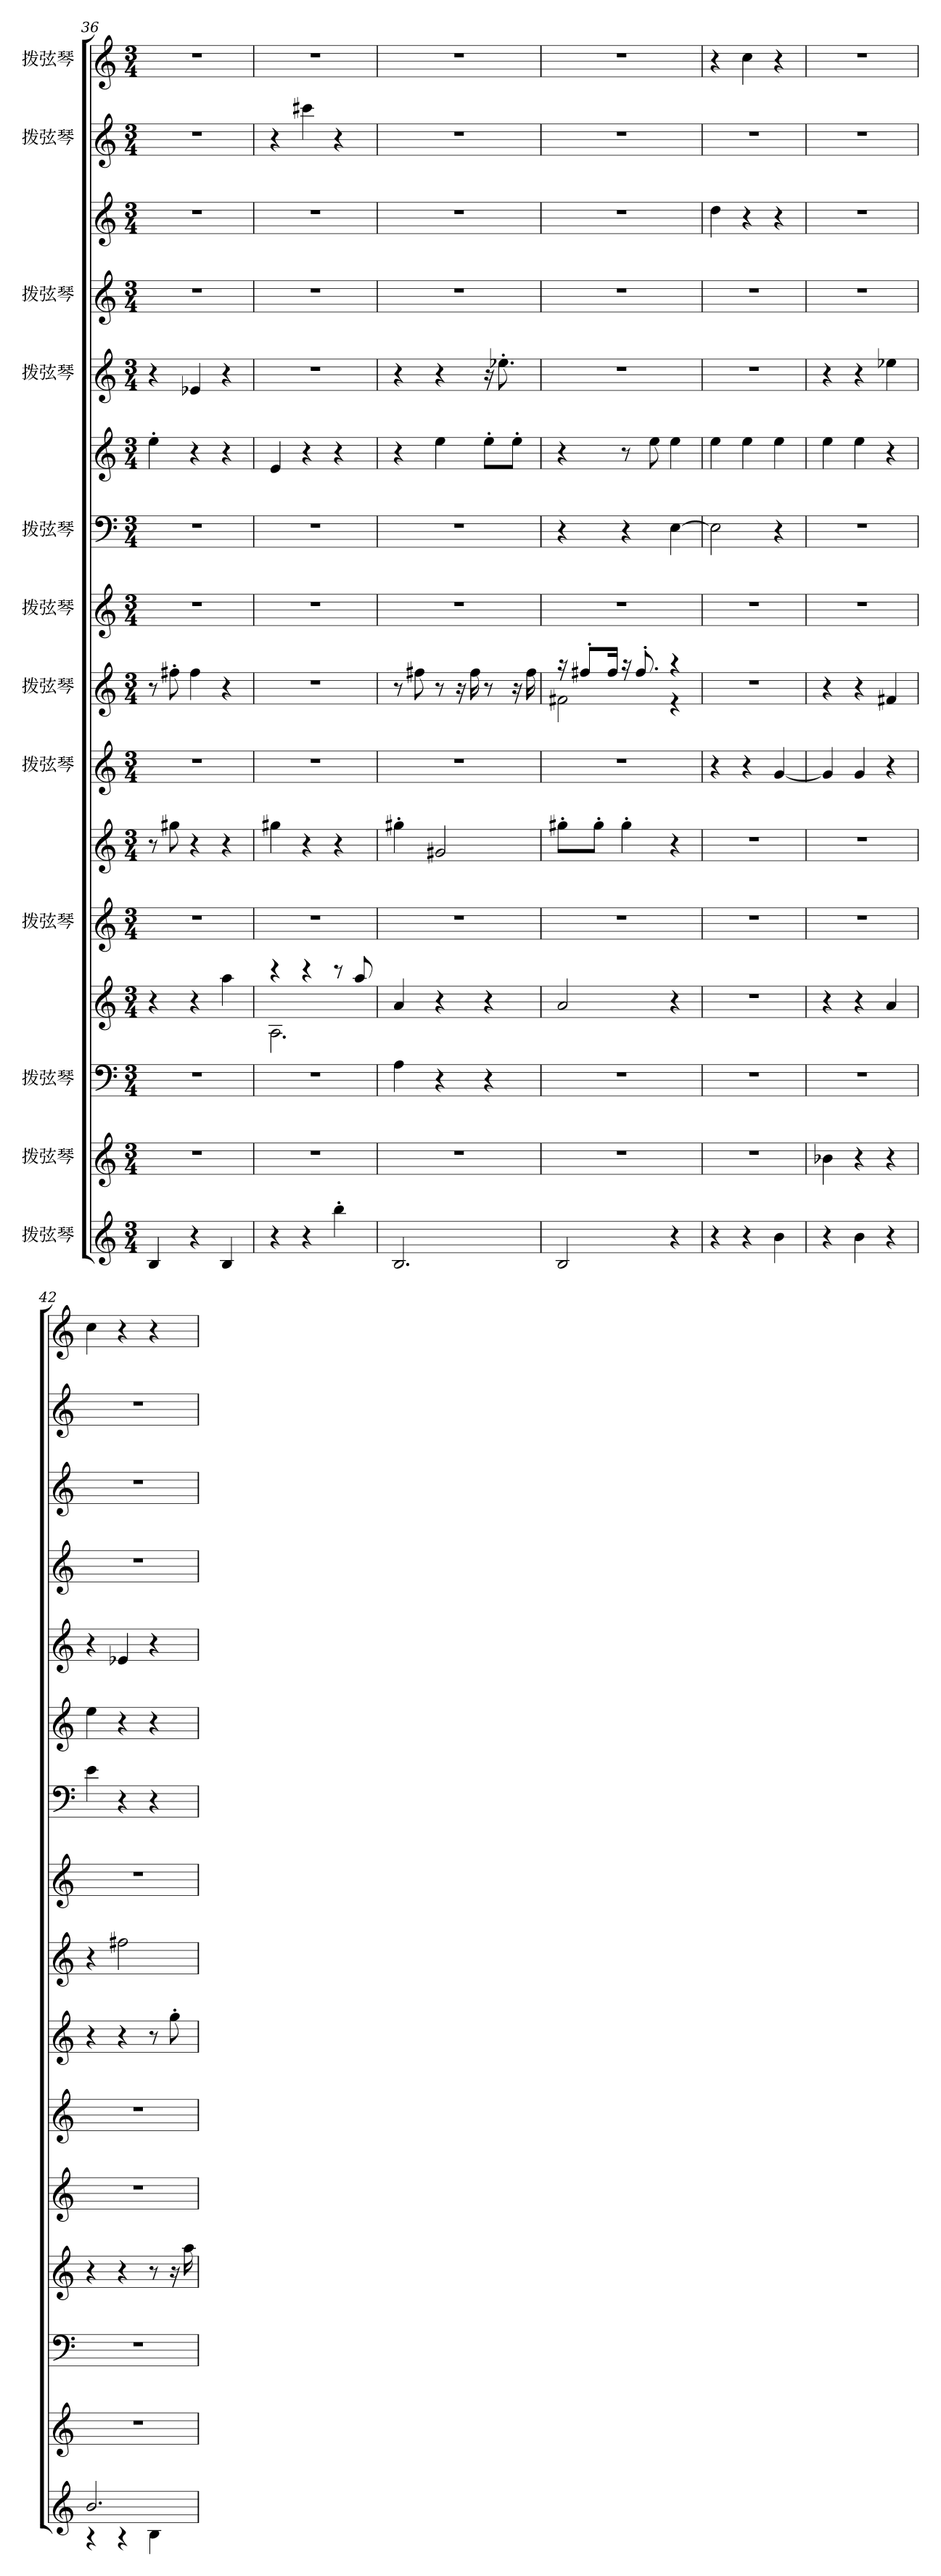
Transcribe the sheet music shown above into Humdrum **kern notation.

**kern	**kern	**kern	**kern	**kern	**kern	**kern	**kern	**kern	**kern	**kern	**kern	**kern	**kern	**kern	**kern
*part12	*part11	*part10	*part10	*part9	*part9	*part8	*part7	*part6	*part5	*part5	*part4	*part3	*part3	*part2	*part1
*staff16	*staff15	*staff14	*staff13	*staff12	*staff11	*staff10	*staff9	*staff8	*staff7	*staff6	*staff5	*staff4	*staff3	*staff2	*staff1
*I"拨弦琴	*I"拨弦琴	*I"拨弦琴	*	*I"拨弦琴	*	*I"拨弦琴	*I"拨弦琴	*I"拨弦琴	*I"拨弦琴	*	*I"拨弦琴	*I"拨弦琴	*	*I"拨弦琴	*I"拨弦琴
*clefG2	*clefG2	*clefF4	*clefG2	*clefG2	*clefG2	*clefG2	*clefG2	*clefG2	*clefF4	*clefG2	*clefG2	*clefG2	*clefG2	*clefG2	*clefG2
*k[]	*k[]	*k[]	*k[]	*k[]	*k[]	*k[]	*k[]	*k[]	*k[]	*k[]	*k[]	*k[]	*k[]	*k[]	*k[]
*M3/4	*M3/4	*M3/4	*M3/4	*M3/4	*M3/4	*M3/4	*M3/4	*M3/4	*M3/4	*M3/4	*M3/4	*M3/4	*M3/4	*M3/4	*M3/4
=36	=36	=36	=36	=36	=36	=36	=36	=36	=36	=36	=36	=36	=36	=36	=36
4B/	2.r	2.r	4r	2.r	8r	2.r	8r	2.r	2.r	4ee'\	4r	2.r	2.r	2.r	2.r
.	.	.	.	.	8gg#X\	.	8ff#X'\	.	.	.	.	.	.	.	.
4r	.	.	4r	.	4r	.	4ff#\	.	.	4r	4e-X/	.	.	.	.
4B/	.	.	4aa\	.	4r	.	4r	.	.	4r	4r	.	.	.	.
=37	=37	=37	=37	=37	=37	=37	=37	=37	=37	=37	=37	=37	=37	=37	=37
*	*	*	*^	*	*	*	*	*	*	*	*	*	*	*	*
4r	2.r	2.r	4r	2.A\	2.r	4gg#X\	2.r	2.r	2.r	2.r	4e/	2.r	2.r	2.r	4r	2.r
4r	.	.	4r	.	.	4r	.	.	.	.	4r	.	.	.	4ccc#X\	.
4bb'\	.	.	8r	.	.	4r	.	.	.	.	4r	.	.	.	4r	.
.	.	.	8aa/	.	.	.	.	.	.	.	.	.	.	.	.	.
*	*	*	*v	*v	*	*	*	*	*	*	*	*	*	*	*	*
!!LO:PB:g=z
=38	=38	=38	=38	=38	=38	=38	=38	=38	=38	=38	=38	=38	=38	=38	=38
2.B/	2.r	4A\	4a/	2.r	4gg#X'\	2.r	8r	2.r	2.r	4r	4r	2.r	2.r	2.r	2.r
.	.	.	.	.	.	.	8ff#X\	.	.	.	.	.	.	.	.
.	.	4r	4r	.	2g#X/	.	8r	.	.	4ee\	4r	.	.	.	.
.	.	.	.	.	.	.	16r	.	.	.	.	.	.	.	.
.	.	.	.	.	.	.	16ff#\	.	.	.	.	.	.	.	.
.	.	4r	4r	.	.	.	8r	.	.	8ee'\L	16r	.	.	.	.
.	.	.	.	.	.	.	.	.	.	.	8.ee-X'\	.	.	.	.
.	.	.	.	.	.	.	16r	.	.	8ee'\J	.	.	.	.	.
.	.	.	.	.	.	.	16ff#\	.	.	.	.	.	.	.	.
=39	=39	=39	=39	=39	=39	=39	=39	=39	=39	=39	=39	=39	=39	=39	=39
*	*	*	*	*	*	*	*^	*	*	*	*	*	*	*	*
2B/	2.r	2.r	2a/	2.r	8gg#X'\L	2.r	16r	2f#X\	2.r	4r	4r	2.r	2.r	2.r	2.r	2.r
.	.	.	.	.	.	.	8ff#X'/L	.	.	.	.	.	.	.	.	.
.	.	.	.	.	8gg#'\J	.	.	.	.	.	.	.	.	.	.	.
.	.	.	.	.	.	.	16ff#/Jk	.	.	.	.	.	.	.	.	.
.	.	.	.	.	4gg#'\	.	16r	.	.	4r	8r	.	.	.	.	.
.	.	.	.	.	.	.	8.ff#'/	.	.	.	.	.	.	.	.	.
.	.	.	.	.	.	.	.	.	.	.	8ee\	.	.	.	.	.
4r	.	.	4r	.	4r	.	4r	4r	.	[4E\	4ee\	.	.	.	.	.
*	*	*	*	*	*	*	*v	*v	*	*	*	*	*	*	*	*
=40	=40	=40	=40	=40	=40	=40	=40	=40	=40	=40	=40	=40	=40	=40	=40
4r	2.r	2.r	2.r	2.r	2.r	4r	2.r	2.r	2E\]	4ee\	2.r	2.r	4dd\	2.r	4r
4r	.	.	.	.	.	4r	.	.	.	4ee\	.	.	4r	.	4cc\
4b\	.	.	.	.	.	[4g/	.	.	4r	4ee\	.	.	4r	.	4r
=41	=41	=41	=41	=41	=41	=41	=41	=41	=41	=41	=41	=41	=41	=41	=41
4r	4b-X\	2.r	4r	2.r	2.r	4g/]	4r	2.r	2.r	4ee\	4r	2.r	2.r	2.r	2.r
4b\	4r	.	4r	.	.	4g/	4r	.	.	4ee\	4r	.	.	.	.
4r	4r	.	4a/	.	.	4r	4f#X/	.	.	4r	4ee-X\	.	.	.	.
=42	=42	=42	=42	=42	=42	=42	=42	=42	=42	=42	=42	=42	=42	=42	=42
*^	*	*	*	*	*	*	*	*	*	*	*	*	*	*	*
2.b/	4r	2.r	2.r	4r	2.r	2.r	4r	4r	2.r	4e\	4ee\	4r	2.r	2.r	2.r	4cc\
.	4r	.	.	4r	.	.	4r	2ff#X\	.	4r	4r	4e-X/	.	.	.	4r
.	4B\	.	.	8r	.	.	8r	.	.	4r	4r	4r	.	.	.	4r
.	.	.	.	16r	.	.	8gg'\	.	.	.	.	.	.	.	.	.
.	.	.	.	16aa\	.	.	.	.	.	.	.	.	.	.	.	.
*v	*v	*	*	*	*	*	*	*	*	*	*	*	*	*	*	*
=	=	=	=	=	=	=	=	=	=	=	=	=	=	=	=
*-	*-	*-	*-	*-	*-	*-	*-	*-	*-	*-	*-	*-	*-	*-	*-
